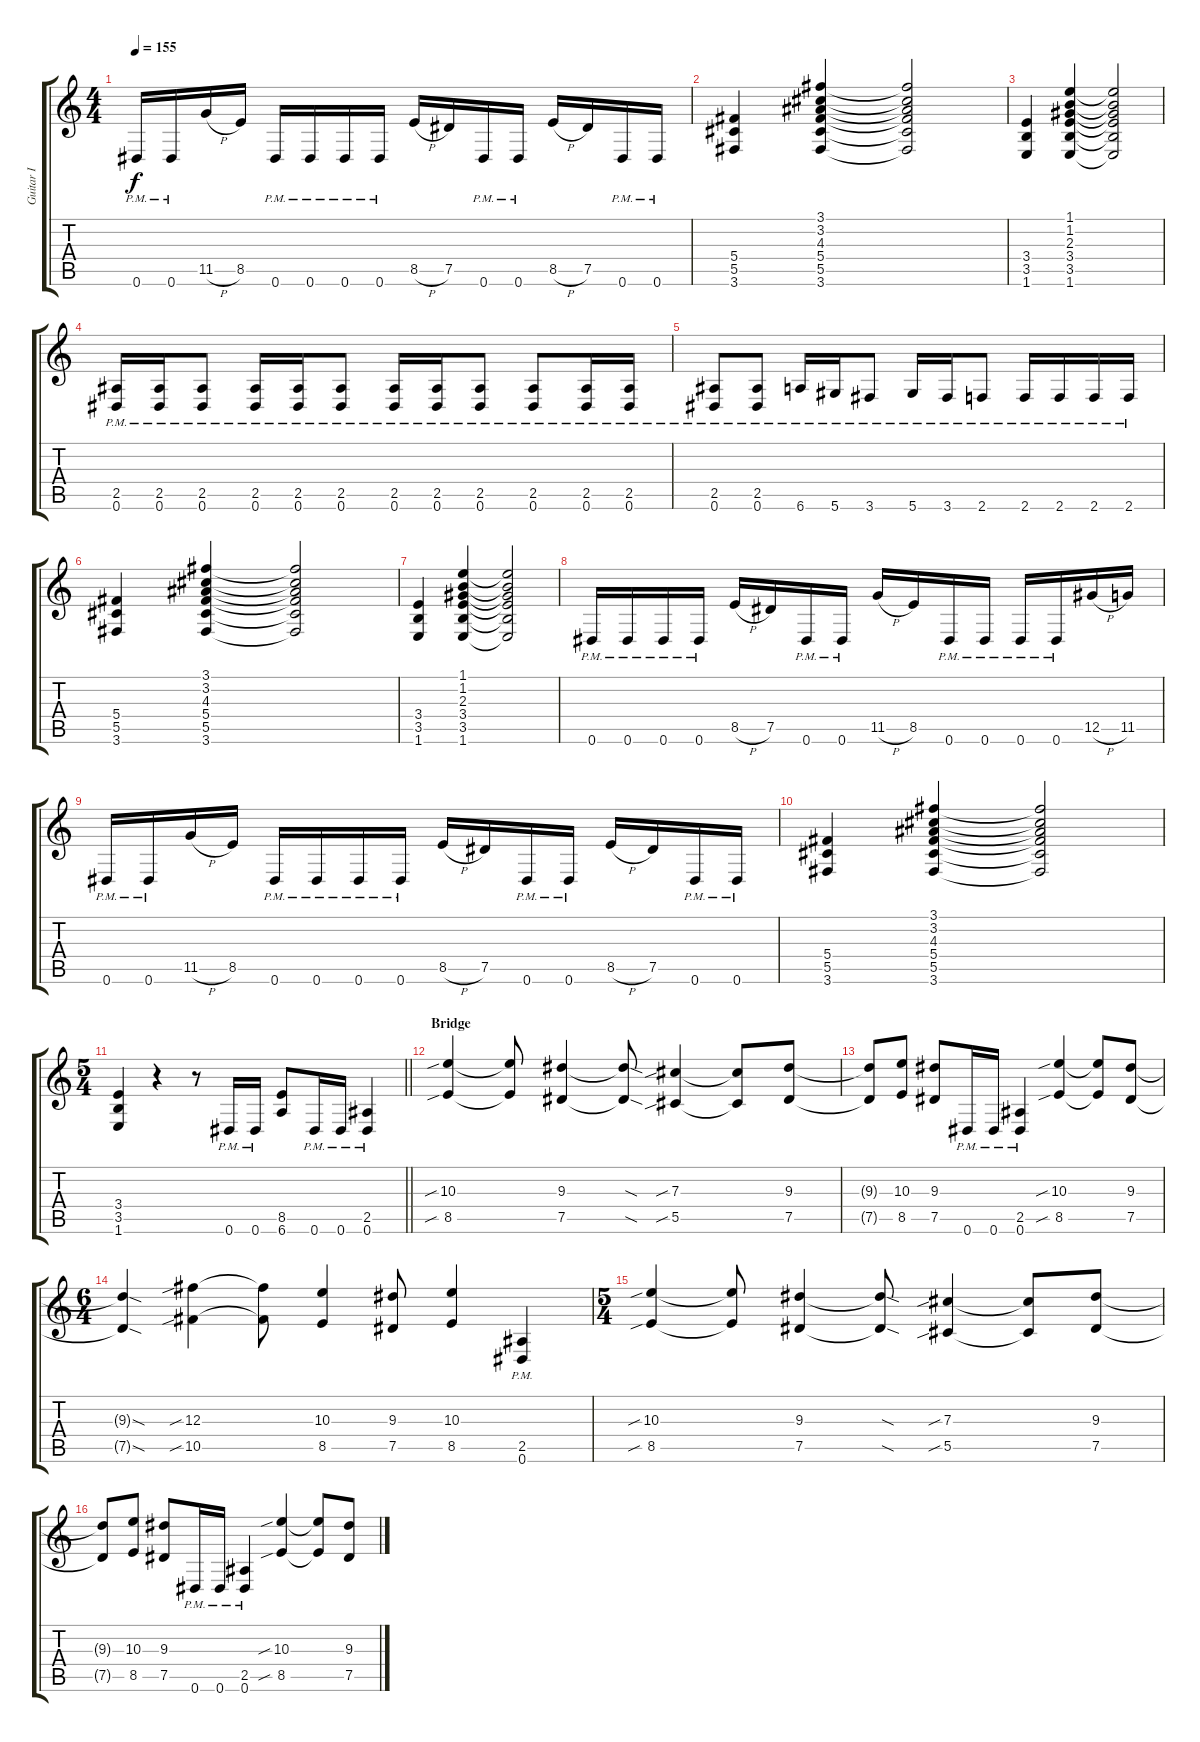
\track ("Guitar I" "Guitar I") {instrument distortionguitar}
\staff {score tabs}
\tuning (Eb4 Bb3 Gb3 Db3 Ab2 Eb2) {hide}
\ts (4 4)
\tempo 155
\clef g2
\ks c
0.6{pm}.16{dy f} 0.6{pm}.16 11.5{h}.16 8.5.16 0.6{pm}.16 0.6{pm}.16 0.6{pm}.16 0.6{pm}.16 8.5{h}.16 7.5.16 0.6{pm}.16 0.6{pm}.16 8.5{h}.16 7.5.16 0.6{pm}.16 0.6{pm}.16 |
(5.4 5.5 3.6).4 (3.1 3.2 4.3 5.4 5.5 3.6).4 (3.1{t} 3.2{t} 4.3{t} 5.4{t} 5.5{t} 3.6{t}).2 |
(3.4 3.5 1.6).4 (1.1 1.2 2.3 3.4 3.5 1.6).4 (1.1{t} 1.2{t} 2.3{t} 3.4{t} 3.5{t} 1.6{t}).2 |
(2.5{pm} 0.6{pm}).16 (2.5{pm} 0.6{pm}).16 (2.5{pm} 0.6{pm}).8 (2.5{pm} 0.6{pm}).16 (2.5{pm} 0.6{pm}).16 (2.5{pm} 0.6{pm}).8 (2.5{pm} 0.6{pm}).16 (2.5{pm} 0.6{pm}).16 (2.5{pm} 0.6{pm}).8 (2.5{pm} 0.6{pm}).8 (2.5{pm} 0.6{pm}).16 (2.5{pm} 0.6{pm}).16 |
(2.5{pm} 0.6{pm}).8 (2.5{pm} 0.6{pm}).8 6.6{pm}.16 5.6{pm}.16 3.6{pm}.8 5.6{pm}.16 3.6{pm}.16 2.6{pm}.8 2.6{pm}.16 2.6{pm}.16 2.6{pm}.16 2.6{pm}.16 |
(5.4 5.5 3.6).4 (3.1 3.2 4.3 5.4 5.5 3.6).4 (3.1{t} 3.2{t} 4.3{t} 5.4{t} 5.5{t} 3.6{t}).2 |
(3.4 3.5 1.6).4 (1.1 1.2 2.3 3.4 3.5 1.6).4 (1.1{t} 1.2{t} 2.3{t} 3.4{t} 3.5{t} 1.6{t}).2 |
0.6{pm}.16 0.6{pm}.16 0.6{pm}.16 0.6{pm}.16 8.5{h}.16 7.5.16 0.6{pm}.16 0.6{pm}.16 11.5{h}.16 8.5.16 0.6{pm}.16 0.6{pm}.16 0.6{pm}.16 0.6{pm}.16 12.5{h}.16 11.5.16 |
0.6{pm}.16 0.6{pm}.16 11.5{h}.16 8.5.16 0.6{pm}.16 0.6{pm}.16 0.6{pm}.16 0.6{pm}.16 8.5{h}.16 7.5.16 0.6{pm}.16 0.6{pm}.16 8.5{h}.16 7.5.16 0.6{pm}.16 0.6{pm}.16 |
(5.4 5.5 3.6).4 (3.1 3.2 4.3 5.4 5.5 3.6).4 (3.1{t} 3.2{t} 4.3{t} 5.4{t} 5.5{t} 3.6{t}).2 |
\ts (5 4)
\barLineRight lightlight
(3.4 3.5 1.6).4 r.4 r.8 0.6{pm}.16 0.6{pm}.16 (8.5 6.6).8 0.6{pm}.16 0.6{pm}.16 (2.5{pm} 0.6{pm}).4 |
\section ("" "Bridge")
(10.3{sib} 8.5{sib}).4 (10.3{t} 8.5{t}).8 (9.3 7.5).4 (9.3{sod t} 7.5{sod t}).8 (7.3{sib} 5.5{sib}).4 (7.3{t} 5.5{t}).8 (9.3 7.5).8 |
(9.3{t} 7.5{t}).8 (10.3 8.5).8 (9.3 7.5).8 0.6{pm}.16 0.6{pm}.16 (2.5{pm} 0.6{pm}).4 (10.3{sib} 8.5{sib}).4 (10.3{t} 8.5{t}).8 (9.3 7.5).8 |
\ts (6 4)
(9.3{sod t} 7.5{sod t}).4 (12.3{sib} 10.5{sib}).4 (12.3{t} 10.5{t}).8 (10.3 8.5).4 (9.3 7.5).8 (10.3 8.5).4 (2.5{pm} 0.6{pm}).4 |
\ts (5 4)
(10.3{sib} 8.5{sib}).4 (10.3{t} 8.5{t}).8 (9.3 7.5).4 (9.3{sod t} 7.5{sod t}).8 (7.3{sib} 5.5{sib}).4 (7.3{t} 5.5{t}).8 (9.3 7.5).8 |
(9.3{t} 7.5{t}).8 (10.3 8.5).8 (9.3 7.5).8 0.6{pm}.16 0.6{pm}.16 (2.5{pm} 0.6{pm}).4 (10.3{sib} 8.5{sib}).4 (10.3{t} 8.5{t}).8 (9.3 7.5).8
